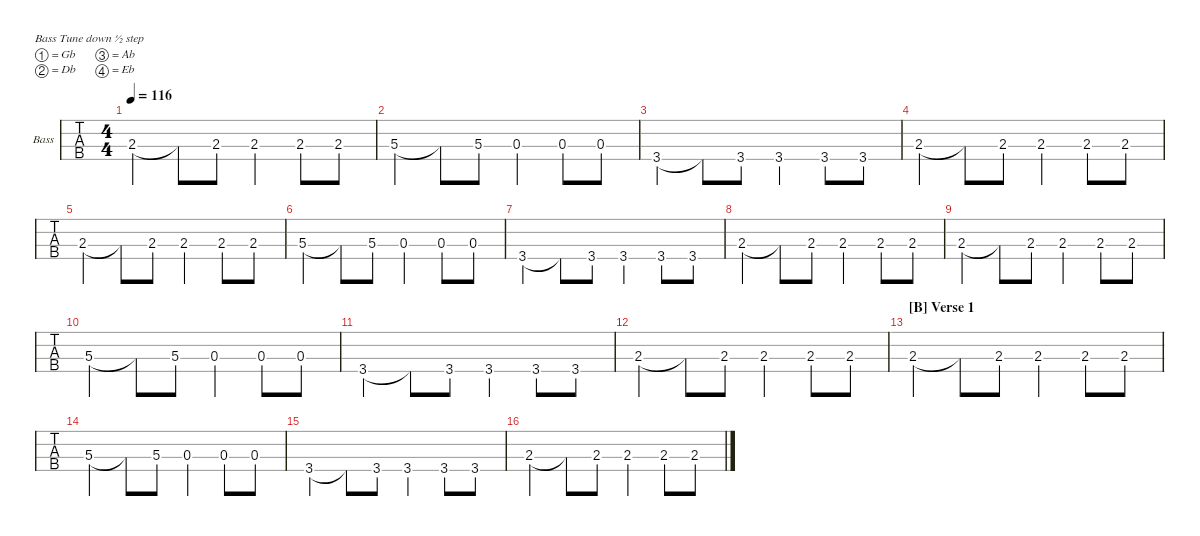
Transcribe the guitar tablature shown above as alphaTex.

\hideDynamics
\bracketExtendMode nobrackets
\firstSystemTrackNameOrientation horizontal
\otherSystemsTrackNameOrientation horizontal
\track ("Bass" "Bass") {multiBarRest instrument electricbassfinger}
\staff {tabs}
\tuning (Gb2 Db2 Ab1 Eb1)
\ts (4 4)
\tempo 116
\clef f4
\ks db
2.3.4{dy f} 2.3{t}.8 2.3.8 2.3.4 2.3.8 2.3.8 |
5.3.4 5.3{t}.8 5.3.8 0.3.4 0.3.8 0.3.8 |
3.4.4 3.4{t}.8 3.4.8 3.4.4 3.4.8 3.4.8 |
2.3.4 2.3{t}.8 2.3.8 2.3.4 2.3.8 2.3.8 |
2.3.4 2.3{t}.8 2.3.8 2.3.4 2.3.8 2.3.8 |
5.3.4 5.3{t}.8 5.3.8 0.3.4 0.3.8 0.3.8 |
3.4.4 3.4{t}.8 3.4.8 3.4.4 3.4.8 3.4.8 |
2.3.4 2.3{t}.8 2.3.8 2.3.4 2.3.8 2.3.8 |
2.3.4 2.3{t}.8 2.3.8 2.3.4 2.3.8 2.3.8 |
5.3.4 5.3{t}.8 5.3.8 0.3.4 0.3.8 0.3.8 |
3.4.4 3.4{t}.8 3.4.8 3.4.4 3.4.8 3.4.8 |
2.3.4 2.3{t}.8 2.3.8 2.3.4 2.3.8 2.3.8 |
\section ("B" "Verse 1")
2.3.4 2.3{t}.8 2.3.8 2.3.4 2.3.8 2.3.8 |
5.3.4 5.3{t}.8 5.3.8 0.3.4 0.3.8 0.3.8 |
3.4.4 3.4{t}.8 3.4.8 3.4.4 3.4.8 3.4.8 |
2.3.4 2.3{t}.8 2.3.8 2.3.4 2.3.8 2.3.8
